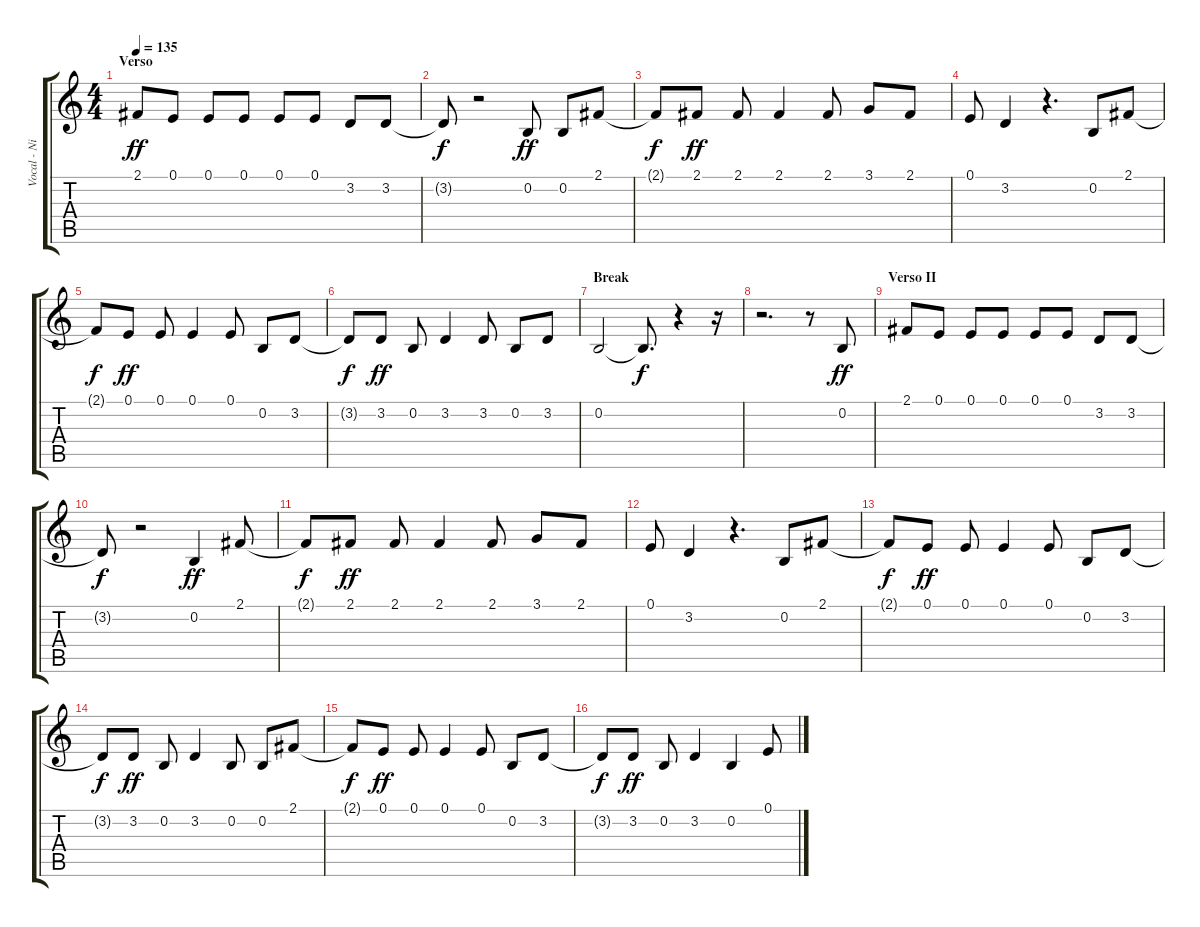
\track ("Vocal - Nikola" "Vocal - Ni") {instrument flute}
\staff {score tabs}
\tuning (E4 B3 G3 D3 A2 E2) {hide}
\ts (4 4)
\section ("" "Verso")
\tempo 135
\clef g2
\ks c
2.1.8{dy ff} 0.1.8 0.1.8 0.1.8 0.1.8 0.1.8 3.2.8 3.2.8 |
3.2{t}.8{dy f} r.2 0.2.8{dy ff} 0.2.8 2.1.8 |
2.1{t}.8{dy f} 2.1.8{dy ff} 2.1.8 2.1.4 2.1.8 3.1.8 2.1.8 |
0.1.8 3.2.4 r.4{d} 0.2.8 2.1.8 |
2.1{t}.8{dy f} 0.1.8{dy ff} 0.1.8 0.1.4 0.1.8 0.2.8 3.2.8 |
3.2{t}.8{dy f} 3.2.8{dy ff} 0.2.8 3.2.4 3.2.8 0.2.8 3.2.8 |
\section ("" "Break")
0.2.2 0.2{t}.8{d dy f} r.4 r.16 |
r.2{d} r.8 0.2.8{dy ff} |
\section ("" "Verso II")
2.1.8 0.1.8 0.1.8 0.1.8 0.1.8 0.1.8 3.2.8 3.2.8 |
3.2{t}.8{dy f} r.2 0.2.4{dy ff} 2.1.8 |
2.1{t}.8{dy f} 2.1.8{dy ff} 2.1.8 2.1.4 2.1.8 3.1.8 2.1.8 |
0.1.8 3.2.4 r.4{d} 0.2.8 2.1.8 |
2.1{t}.8{dy f} 0.1.8{dy ff} 0.1.8 0.1.4 0.1.8 0.2.8 3.2.8 |
3.2{t}.8{dy f} 3.2.8{dy ff} 0.2.8 3.2.4 0.2.8 0.2.8 2.1.8 |
2.1{t}.8{dy f} 0.1.8{dy ff} 0.1.8 0.1.4 0.1.8 0.2.8 3.2.8 |
3.2{t}.8{dy f} 3.2.8{dy ff} 0.2.8 3.2.4 0.2.4 0.1.8
